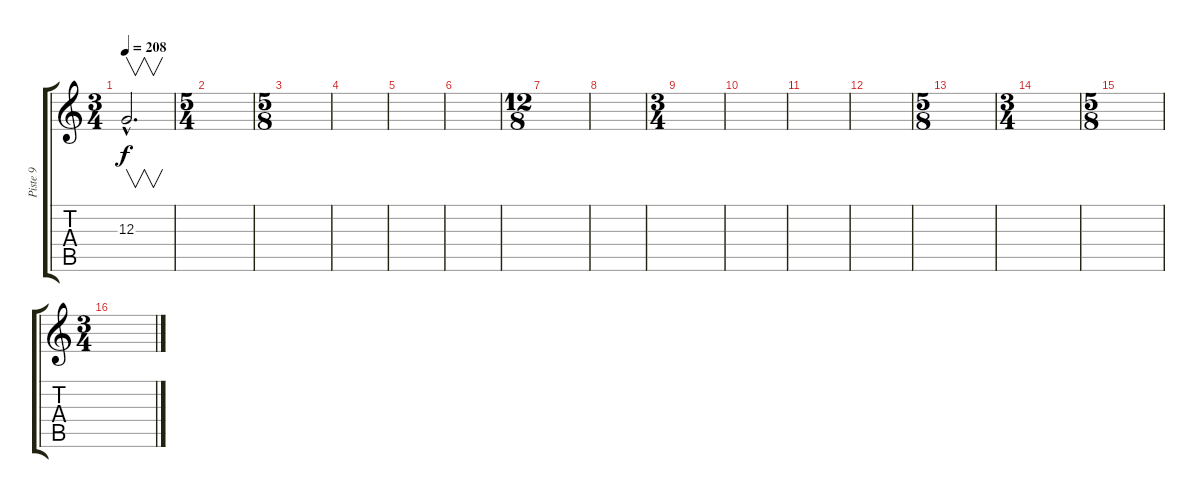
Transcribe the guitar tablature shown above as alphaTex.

\track ("Piste 9" "Piste 9") {instrument choiraahs}
\staff {score tabs}
\tuning (E4 B3 G3 D3 A2 E2) {hide}
\ts (3 4)
\tempo 208
\clef g2
\ks c
12.3{hac}.2{v d dy f} |
\ts (5 4)
|
\ts (5 8)
|
|
|
|
\ts (12 8)
|
|
\ts (3 4)
|
|
|
|
\ts (5 8)
|
\ts (3 4)
|
\ts (5 8)
|
\ts (3 4)
